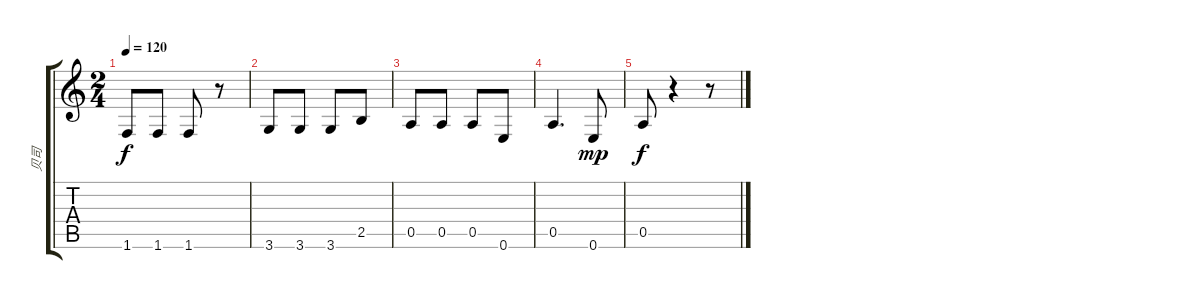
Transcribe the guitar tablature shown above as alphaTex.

\track ("贝司" "贝司") {instrument acousticbass}
\staff {score tabs}
\tuning (E4 B3 G3 D3 A2 E2) {hide}
\ts (2 4)
\tempo 120
\clef g2
\ks c
1.6.8{dy f} 1.6.8 1.6.8 r.8 |
3.6.8 3.6.8 3.6.8 2.5.8 |
0.5.8 0.5.8 0.5.8 0.6.8 |
0.5.4{d} 0.6.8{dy mp} |
0.5.8{dy f} r.4 r.8
